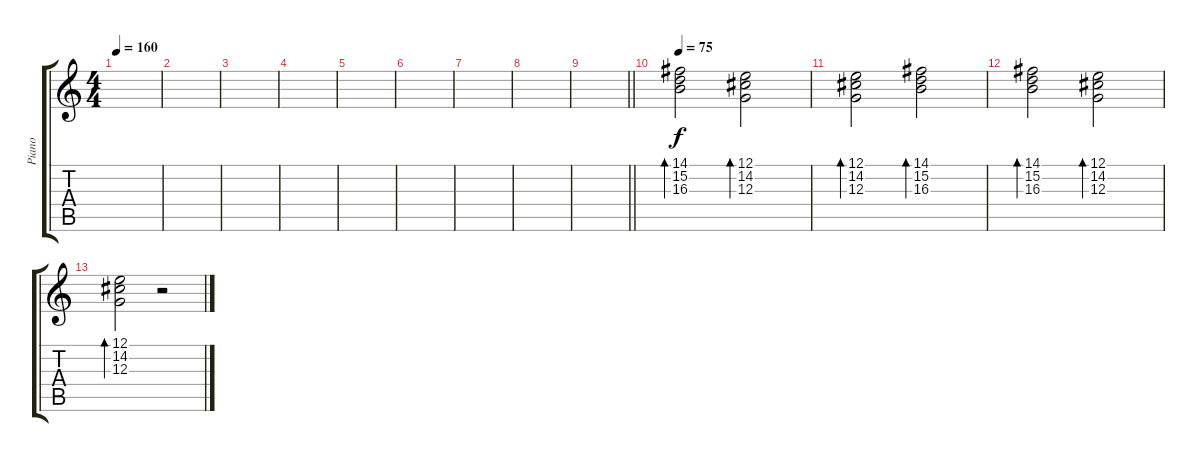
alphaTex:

\track ("Piano" "Piano") {instrument acousticgrandpiano}
\staff {score tabs}
\tuning (E4 B3 G3 D3 A2 E2) {hide}
\ts (4 4)
\tempo 160
\clef g2
\ks c
|
|
|
|
|
|
|
|
\barLineRight lightlight
|
\tempo 75
(14.1 15.2 16.3).2{bd 240} (12.1 14.2 12.3).2{bd 240} |
(12.1 14.2 12.3).2{bd 240} (14.1 15.2 16.3).2{bd 240} |
(14.1 15.2 16.3).2{bd 240} (12.1 14.2 12.3).2{bd 240} |
(12.1 14.2 12.3).2{bd 240} r.2
